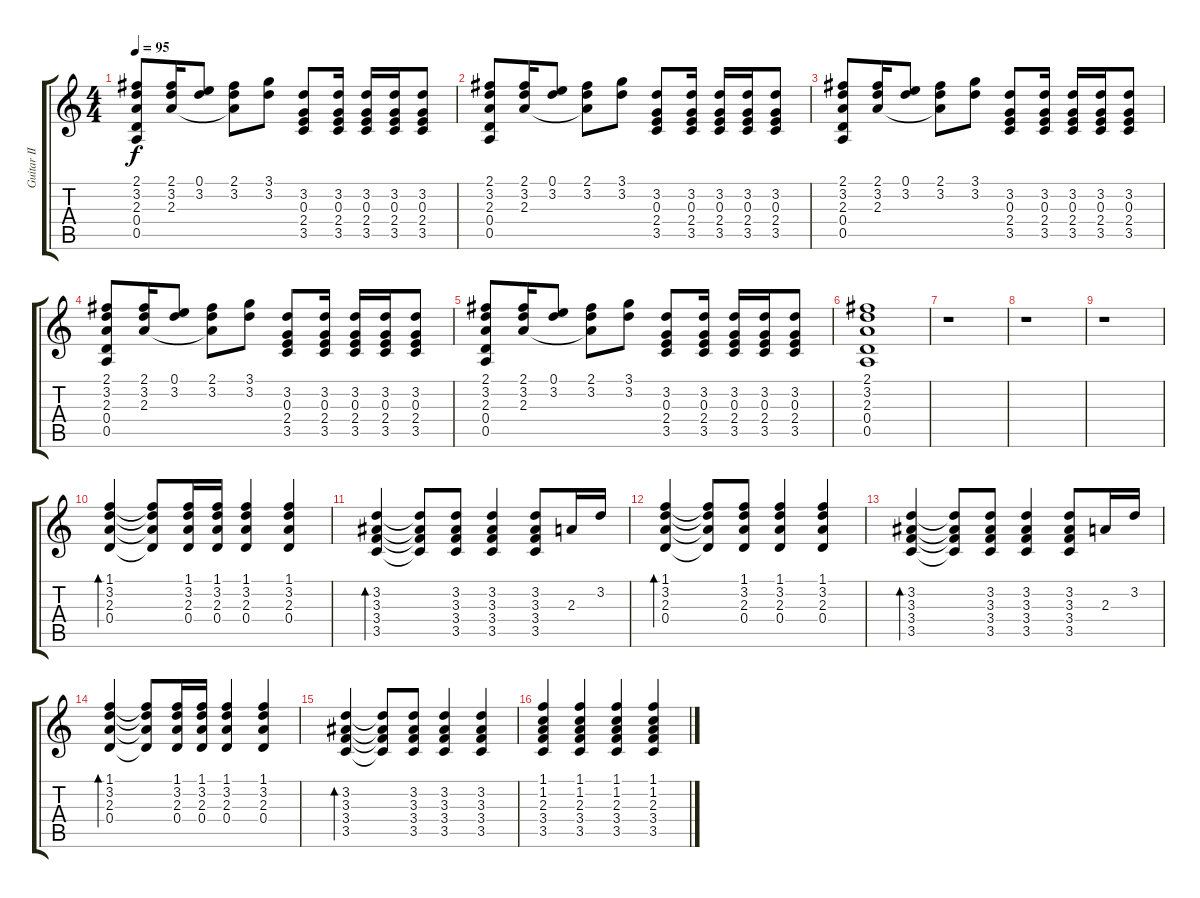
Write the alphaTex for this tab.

\track ("Guitar II" "Guitar II") {instrument acousticguitarnylon}
\staff {score tabs}
\tuning (E4 B3 G3 D3 A2 E2) {hide}
\ts (4 4)
\tempo 95
\clef g2
\ks c
(2.1 3.2 2.3 0.4 0.5).8{dy f} (2.1 3.2 2.3).16 (0.1 3.2).8 (2.1 3.2 2.3{t}).8 (3.1 3.2).8 (3.2 0.3 2.4 3.5).8 (3.2 0.3 2.4 3.5).16 (3.2 0.3 2.4 3.5).16 (3.2 0.3 2.4 3.5).16 (3.2 0.3 2.4 3.5).8 |
(2.1 3.2 2.3 0.4 0.5).8 (2.1 3.2 2.3).16 (0.1 3.2).8 (2.1 3.2 2.3{t}).8 (3.1 3.2).8 (3.2 0.3 2.4 3.5).8 (3.2 0.3 2.4 3.5).16 (3.2 0.3 2.4 3.5).16 (3.2 0.3 2.4 3.5).16 (3.2 0.3 2.4 3.5).8 |
(2.1 3.2 2.3 0.4 0.5).8 (2.1 3.2 2.3).16 (0.1 3.2).8 (2.1 3.2 2.3{t}).8 (3.1 3.2).8 (3.2 0.3 2.4 3.5).8 (3.2 0.3 2.4 3.5).16 (3.2 0.3 2.4 3.5).16 (3.2 0.3 2.4 3.5).16 (3.2 0.3 2.4 3.5).8 |
(2.1 3.2 2.3 0.4 0.5).8 (2.1 3.2 2.3).16 (0.1 3.2).8 (2.1 3.2 2.3{t}).8 (3.1 3.2).8 (3.2 0.3 2.4 3.5).8 (3.2 0.3 2.4 3.5).16 (3.2 0.3 2.4 3.5).16 (3.2 0.3 2.4 3.5).16 (3.2 0.3 2.4 3.5).8 |
(2.1 3.2 2.3 0.4 0.5).8 (2.1 3.2 2.3).16 (0.1 3.2).8 (2.1 3.2 2.3{t}).8 (3.1 3.2).8 (3.2 0.3 2.4 3.5).8 (3.2 0.3 2.4 3.5).16 (3.2 0.3 2.4 3.5).16 (3.2 0.3 2.4 3.5).16 (3.2 0.3 2.4 3.5).8 |
(2.1 3.2 2.3 0.4 0.5).1 |
r.1 |
r.1 |
r.1 |
(1.1 3.2 2.3 0.4).4{bd 240} (1.1{t} 3.2{t} 2.3{t} 0.4{t}).8 (1.1 3.2 2.3 0.4).16 (1.1 3.2 2.3 0.4).16 (1.1 3.2 2.3 0.4).4 (1.1 3.2 2.3 0.4).4 |
(3.2 3.3 3.4 3.5).4{bd 240} (3.2{t} 3.3{t} 3.4{t} 3.5{t}).8 (3.2 3.3 3.4 3.5).8 (3.2 3.3 3.4 3.5).4 (3.2 3.3 3.4 3.5).8 2.3.16 3.2.16 |
(1.1 3.2 2.3 0.4).4{bd 240} (1.1{t} 3.2{t} 2.3{t} 0.4{t}).8 (1.1 3.2 2.3 0.4).8 (1.1 3.2 2.3 0.4).4 (1.1 3.2 2.3 0.4).4 |
(3.2 3.3 3.4 3.5).4{bd 240} (3.2{t} 3.3{t} 3.4{t} 3.5{t}).8 (3.2 3.3 3.4 3.5).8 (3.2 3.3 3.4 3.5).4 (3.2 3.3 3.4 3.5).8 2.3.16 3.2.16 |
(1.1 3.2 2.3 0.4).4{bd 240} (1.1{t} 3.2{t} 2.3{t} 0.4{t}).8 (1.1 3.2 2.3 0.4).16 (1.1 3.2 2.3 0.4).16 (1.1 3.2 2.3 0.4).4 (1.1 3.2 2.3 0.4).4 |
(3.2 3.3 3.4 3.5).4{bd 240} (3.2{t} 3.3{t} 3.4{t} 3.5{t}).8 (3.2 3.3 3.4 3.5).8 (3.2 3.3 3.4 3.5).4 (3.2 3.3 3.4 3.5).4 |
(1.1 1.2 2.3 3.4 3.5).4 (1.1 1.2 2.3 3.4 3.5).4 (1.1 1.2 2.3 3.4 3.5).4 (1.1 1.2 2.3 3.4 3.5).4
